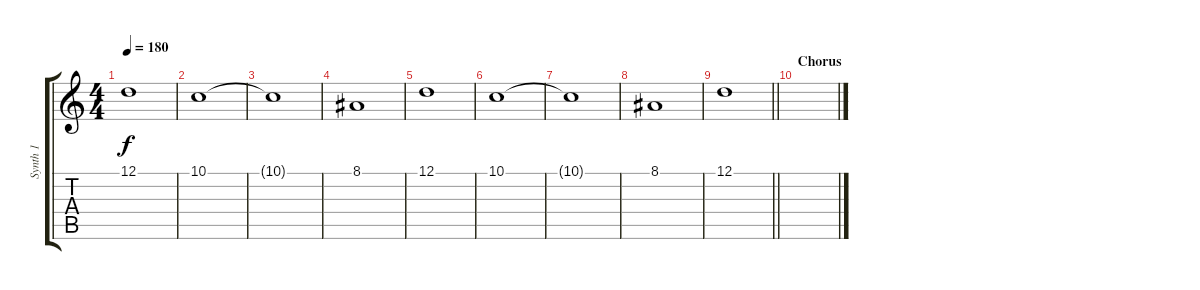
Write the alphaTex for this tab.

\track ("Synth 1 " "Synth 1 ") {instrument synthstrings2}
\staff {score tabs}
\tuning (D4 A3 F3 C3 G2 C2) {hide}
\ts (4 4)
\tempo 180
\clef g2
\ks c
12.1.1{dy f} |
10.1.1 |
10.1{t}.1 |
8.1.1 |
12.1.1 |
10.1.1 |
10.1{t}.1 |
8.1.1 |
\barLineRight lightlight
12.1.1 |
\section ("" "Chorus")
